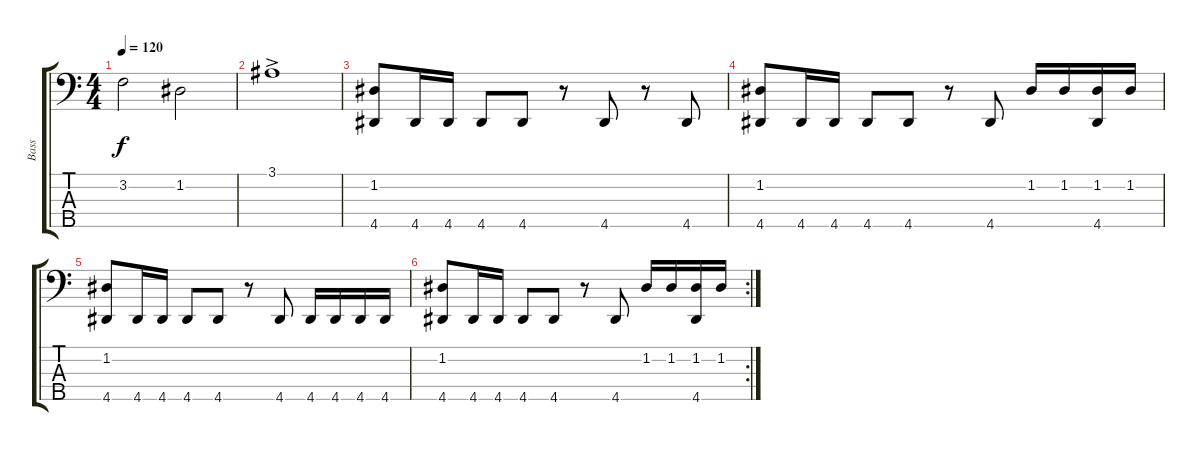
\track ("Bass" "Bass") {instrument acousticbass}
\staff {score tabs}
\tuning (G2 D2 A1 E1 B0) {hide}
\ts (4 4)
\tempo 120
\clef f4
\ks c
3.2.2{dy f} 1.2.2 |
3.1{ac}.1 |
(1.2 4.5).8 4.5.16 4.5.16 4.5.8 4.5.8 r.8 4.5.8 r.8 4.5.8 |
(1.2 4.5).8 4.5.16 4.5.16 4.5.8 4.5.8 r.8 4.5.8 1.2.16 1.2.16 (1.2 4.5).16 1.2.16 |
(1.2 4.5).8 4.5.16 4.5.16 4.5.8 4.5.8 r.8 4.5.8 4.5.16 4.5.16 4.5.16 4.5.16 |
\rc 2
(1.2 4.5).8 4.5.16 4.5.16 4.5.8 4.5.8 r.8 4.5.8 1.2.16 1.2.16 (1.2 4.5).16 1.2.16
